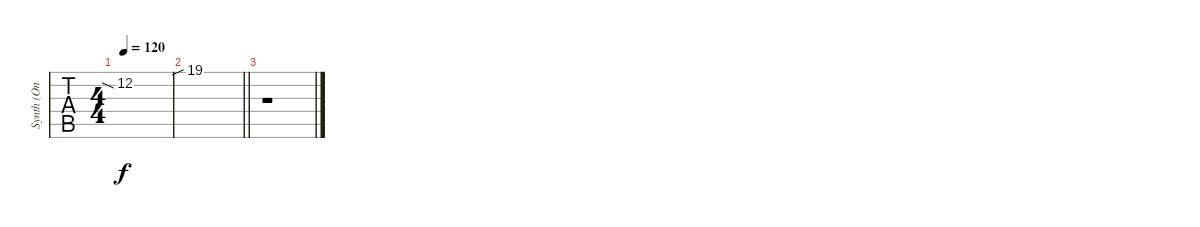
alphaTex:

\track ("Synth (On Nick McCarthy's Guitar)" "Synth (On ") {instrument guitarharmonics}
\staff {tabs}
\tuning (E4 B3 G3 D3 A2 E2) {hide}
\ts (4 4)
\tempo 120
\clef g2
\ks c
12.2{sia}.1{dy f} |
\barLineRight lightlight
19.1{sib}.1 |
r.1
